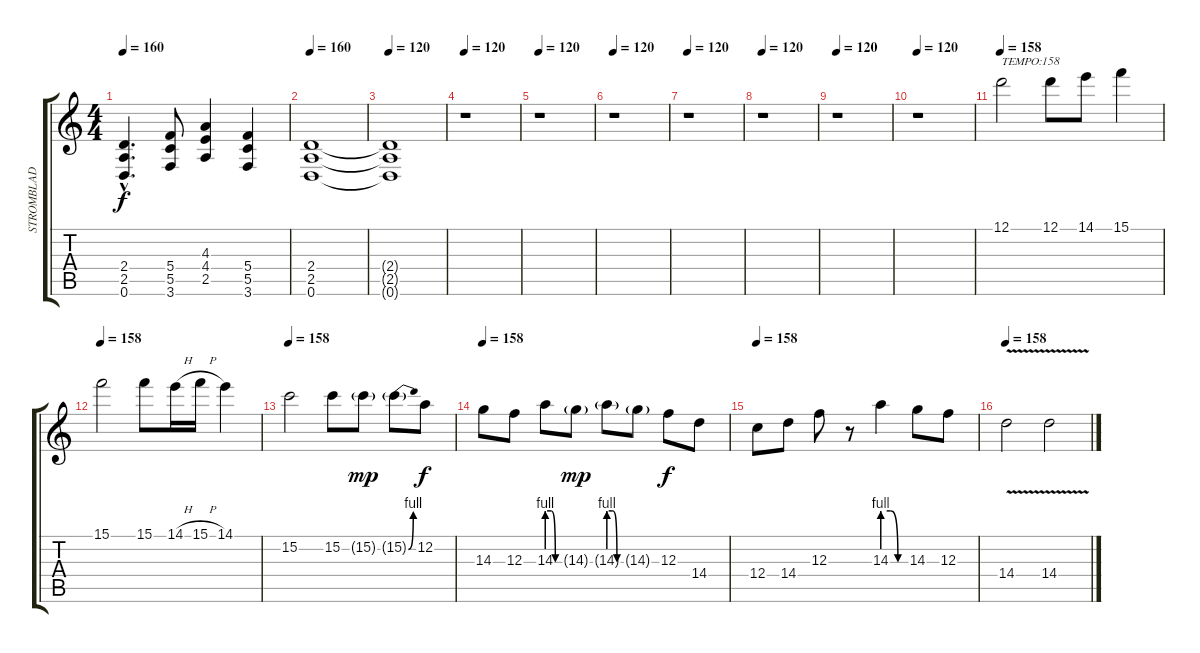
\track ("STROMBLAD DISTORTION" "STROMBLAD ") {instrument distortionguitar}
\staff {score tabs}
\tuning (D4 A3 F3 C3 G2 D2) {hide}
\ts (4 4)
\tempo 160
\clef g2
\ks c
(2.4{hac} 2.5{hac} 0.6{hac}).4{d dy f} (5.4 5.5 3.6).8 (4.3 4.4 2.5).4 (5.4 5.5 3.6).4 |
\tempo 160
(2.4 2.5 0.6).1 |
\tempo 120
(2.4{t} 2.5{t} 0.6{t}).1 |
\tempo 120
r.1 |
\tempo 120
r.1 |
\tempo 120
r.1 |
\tempo 120
r.1 |
\tempo 120
r.1 |
\tempo 120
r.1 |
\tempo 120
r.1 |
\tempo 158
12.1.2{txt "TEMPO:158"} 12.1.8 14.1.8 15.1.4 |
\tempo 158
15.1.2 15.1.8 14.1{h}.16 15.1{h}.16 14.1.4 |
\tempo 158
15.2.2 15.2.8 15.2{g}.8{dy mp} 15.2{be (bend 0 0 60 4) g}.8 12.2.8{dy f} |
\tempo 158
14.3.8 12.3.8 14.3{be (custom 0 4 20 4 40 0 60 0)}.8 14.3{g}.8{dy mp} 14.3{be (custom 0 4 20 4 40 0 60 0) g}.8 14.3{g}.8 12.3.8{dy f} 14.4.8 |
\tempo 158
12.4.8 14.4.8 12.3.8 r.8 14.3{be (custom 0 4 20 4 40 0 60 0)}.4 14.3.8 12.3.8 |
\tempo 158
14.4{v}.2 14.4{v}.2
